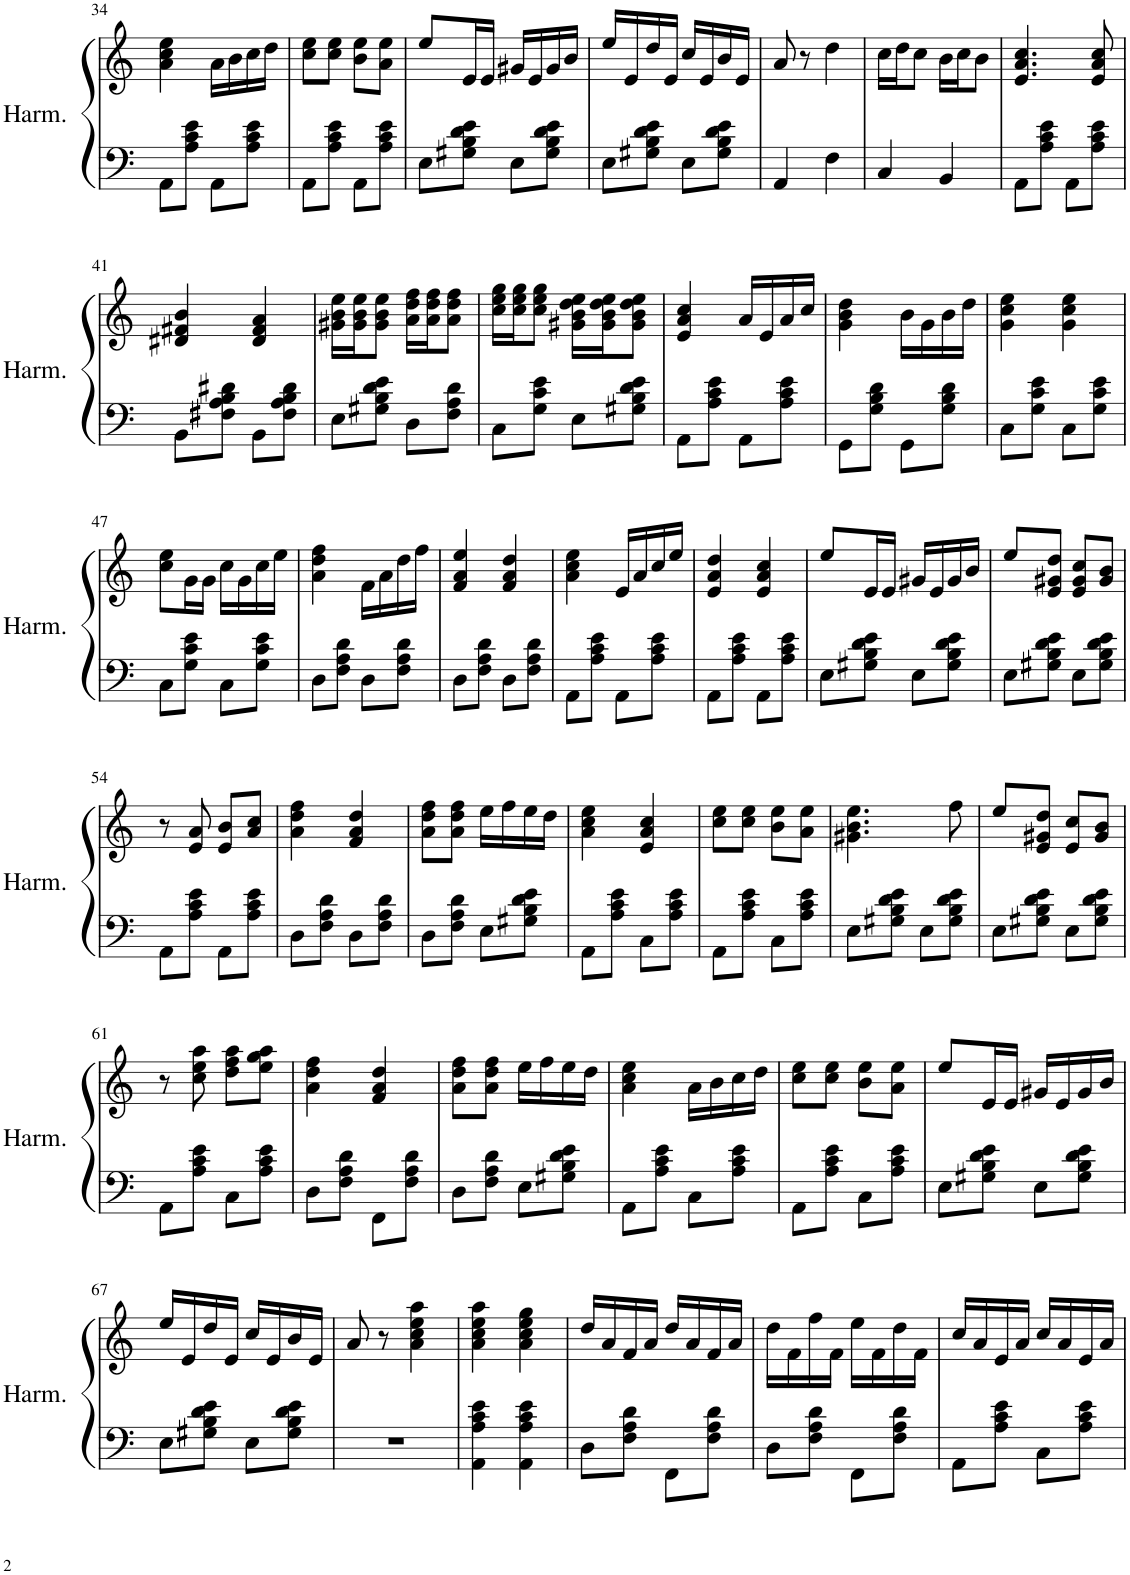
**kern	**kern
*part1	*part1
*staff2	*staff1
*I"Harmonium	*
*I'Harm.	*
!!LO:PB:g=z
*clefF4	*clefG2
*k[]	*k[]
*M2/4	*M2/4
=34	=34
8AA\L	4a\ 4cc\ 4ee\
8A\ 8c\ 8e\J	.
8AA\L	16a\LL
.	16b\
8A\ 8c\ 8e\J	16cc\
.	16dd\JJ
=35	=35
8AA\L	8cc\ 8ee\L
8A\ 8c\ 8e\J	8cc\ 8ee\J
8AA\L	8b\ 8ee\L
8A\ 8c\ 8e\J	8a\ 8ee\J
=36	=36
8E\L	8ee/L
8G#X\ 8B\ 8d\ 8e\J	16e/L
.	16e/JJ
8E\L	16g#X/LL
.	16e/
8G#\ 8B\ 8d\ 8e\J	16g#/
.	16b/JJ
=37	=37
8E\L	16ee/LL
.	16e/
8G#X\ 8B\ 8d\ 8e\J	16dd/
.	16e/JJ
8E\L	16cc/LL
.	16e/
8G#\ 8B\ 8d\ 8e\J	16b/
.	16e/JJ
=38	=38
4AA/	8a/
.	8r
4F\	4dd\
=39	=39
4C/	16cc\LL
.	16dd\J
.	8cc\J
4BB/	16b\LL
.	16cc\J
.	8b\J
=40	=40
8AA\L	4.e/ 4.a/ 4.cc/
8A\ 8c\ 8e\J	.
8AA\L	.
8A\ 8c\ 8e\J	8e/ 8a/ 8cc/
!!LO:LB:g=z
=41	=41
8BB\L	4d#X/ 4f#X/ 4b/
8F#X\ 8A\ 8B\ 8d#X\J	.
8BB\L	4d#/ 4f#/ 4a/
8F#\ 8A\ 8B\ 8d#\J	.
=42	=42
8E\L	16g#X\ 16b\ 16ee\LL
.	16g#\ 16b\ 16ee\J
8G#X\ 8B\ 8d\ 8e\J	8g#\ 8b\ 8ee\J
8D\L	16a\ 16dd\ 16ff\LL
.	16a\ 16dd\ 16ff\J
8F\ 8A\ 8d\J	8a\ 8dd\ 8ff\J
=43	=43
8C\L	16cc\ 16ee\ 16gg\LL
.	16cc\ 16ee\ 16gg\J
8G\ 8c\ 8e\J	8cc\ 8ee\ 8gg\J
8E\L	16g#X\ 16b\ 16dd\ 16ee\LL
.	16g#\ 16b\ 16dd\ 16ee\J
8G#X\ 8B\ 8d\ 8e\J	8g#\ 8b\ 8dd\ 8ee\J
=44	=44
8AA\L	4e/ 4a/ 4cc/
8A\ 8c\ 8e\J	.
8AA\L	16a/LL
.	16e/
8A\ 8c\ 8e\J	16a/
.	16cc/JJ
=45	=45
8GG\L	4g\ 4b\ 4dd\
8G\ 8B\ 8d\J	.
8GG\L	16b\LL
.	16g\
8G\ 8B\ 8d\J	16b\
.	16dd\JJ
=46	=46
8C\L	4g\ 4cc\ 4ee\
8G\ 8c\ 8e\J	.
8C\L	4g\ 4cc\ 4ee\
8G\ 8c\ 8e\J	.
!!LO:LB:g=z
=47	=47
8C\L	8cc\ 8ee\L
8G\ 8c\ 8e\J	16g\L
.	16g\JJ
8C\L	16cc\LL
.	16g\
8G\ 8c\ 8e\J	16cc\
.	16ee\JJ
=48	=48
8D\L	4a\ 4dd\ 4ff\
8F\ 8A\ 8d\J	.
8D\L	16f\LL
.	16a\
8F\ 8A\ 8d\J	16dd\
.	16ff\JJ
=49	=49
8D\L	4f/ 4a/ 4ee/
8F\ 8A\ 8d\J	.
8D\L	4f/ 4a/ 4dd/
8F\ 8A\ 8d\J	.
=50	=50
8AA\L	4a\ 4cc\ 4ee\
8A\ 8c\ 8e\J	.
8AA\L	16e/LL
.	16a/
8A\ 8c\ 8e\J	16cc/
.	16ee/JJ
=51	=51
8AA\L	4e/ 4a/ 4dd/
8A\ 8c\ 8e\J	.
8AA\L	4e/ 4a/ 4cc/
8A\ 8c\ 8e\J	.
=52	=52
8E\L	8ee/L
8G#X\ 8B\ 8d\ 8e\J	16e/L
.	16e/JJ
8E\L	16g#X/LL
.	16e/
8G#\ 8B\ 8d\ 8e\J	16g#/
.	16b/JJ
=53	=53
8E\L	8ee/L
8G#X\ 8B\ 8d\ 8e\J	8e/ 8g#X/ 8dd/J
8E\L	8e/ 8g#/ 8cc/L
8G#\ 8B\ 8d\ 8e\J	8g#/ 8b/J
!!LO:LB:g=z
=54	=54
8AA\L	8r
8A\ 8c\ 8e\J	8e/ 8a/
8AA\L	8e/ 8b/L
8A\ 8c\ 8e\J	8a/ 8cc/J
=55	=55
8D\L	4a\ 4dd\ 4ff\
8F\ 8A\ 8d\J	.
8D\L	4f/ 4a/ 4dd/
8F\ 8A\ 8d\J	.
=56	=56
8D\L	8a\ 8dd\ 8ff\L
8F\ 8A\ 8d\J	8a\ 8dd\ 8ff\J
8E\L	16ee\LL
.	16ff\
8G#X\ 8B\ 8d\ 8e\J	16ee\
.	16dd\JJ
=57	=57
8AA\L	4a\ 4cc\ 4ee\
8A\ 8c\ 8e\J	.
8C\L	4e/ 4a/ 4cc/
8A\ 8c\ 8e\J	.
=58	=58
8AA\L	8cc\ 8ee\L
8A\ 8c\ 8e\J	8cc\ 8ee\J
8C\L	8b\ 8ee\L
8A\ 8c\ 8e\J	8a\ 8ee\J
=59	=59
8E\L	4.g#X\ 4.b\ 4.ee\
8G#X\ 8B\ 8d\ 8e\J	.
8E\L	.
8G#\ 8B\ 8d\ 8e\J	8ff\
=60	=60
8E\L	8ee/L
8G#X\ 8B\ 8d\ 8e\J	8e/ 8g#X/ 8dd/J
8E\L	8e/ 8cc/L
8G#\ 8B\ 8d\ 8e\J	8g#/ 8b/J
!!LO:LB:g=z
=61	=61
8AA\L	8r
8A\ 8c\ 8e\J	8cc\ 8ee\ 8aa\
8C\L	8dd\ 8ff\ 8aa\L
8A\ 8c\ 8e\J	8ee\ 8gg\ 8aa\J
=62	=62
8D\L	4a\ 4dd\ 4ff\
8F\ 8A\ 8d\J	.
8FF\L	4f/ 4a/ 4dd/
8F\ 8A\ 8d\J	.
=63	=63
8D\L	8a\ 8dd\ 8ff\L
8F\ 8A\ 8d\J	8a\ 8dd\ 8ff\J
8E\L	16ee\LL
.	16ff\
8G#X\ 8B\ 8d\ 8e\J	16ee\
.	16dd\JJ
=64	=64
8AA\L	4a\ 4cc\ 4ee\
8A\ 8c\ 8e\J	.
8C\L	16a\LL
.	16b\
8A\ 8c\ 8e\J	16cc\
.	16dd\JJ
=65	=65
8AA\L	8cc\ 8ee\L
8A\ 8c\ 8e\J	8cc\ 8ee\J
8C\L	8b\ 8ee\L
8A\ 8c\ 8e\J	8a\ 8ee\J
=66	=66
8E\L	8ee/L
8G#X\ 8B\ 8d\ 8e\J	16e/L
.	16e/JJ
8E\L	16g#X/LL
.	16e/
8G#\ 8B\ 8d\ 8e\J	16g#/
.	16b/JJ
!!LO:LB:g=z
=67	=67
8E\L	16ee/LL
.	16e/
8G#X\ 8B\ 8d\ 8e\J	16dd/
.	16e/JJ
8E\L	16cc/LL
.	16e/
8G#\ 8B\ 8d\ 8e\J	16b/
.	16e/JJ
=68	=68
2r	8a/
.	8r
.	4a\ 4cc\ 4ee\ 4aa\
=69	=69
4AA\ 4A\ 4c\ 4e\	4a\ 4cc\ 4ee\ 4aa\
4AA\ 4A\ 4c\ 4e\	4a\ 4cc\ 4ee\ 4gg\
=70	=70
8D\L	16dd/LL
.	16a/
8F\ 8A\ 8d\J	16f/
.	16a/JJ
8FF\L	16dd/LL
.	16a/
8F\ 8A\ 8d\J	16f/
.	16a/JJ
=71	=71
8D\L	16dd\LL
.	16f\
8F\ 8A\ 8d\J	16ff\
.	16f\JJ
8FF\L	16ee\LL
.	16f\
8F\ 8A\ 8d\J	16dd\
.	16f\JJ
=72	=72
8AA\L	16cc/LL
.	16a/
8A\ 8c\ 8e\J	16e/
.	16a/JJ
8C\L	16cc/LL
.	16a/
8A\ 8c\ 8e\J	16e/
.	16a/JJ
=	=
*-	*-
